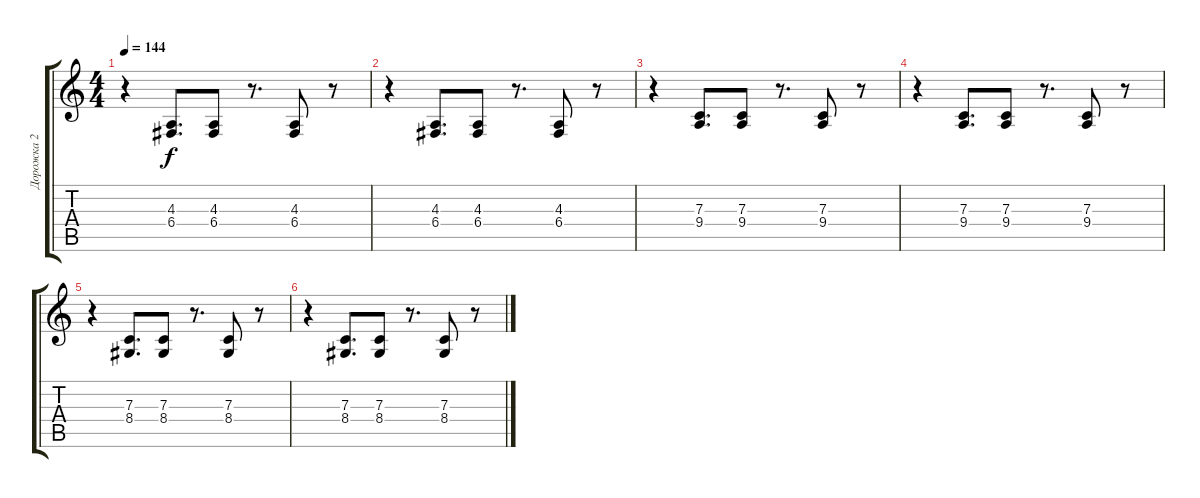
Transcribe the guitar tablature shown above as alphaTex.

\track ("Дорожка 2" "Дорожка 2") {instrument tremolostrings}
\staff {score tabs}
\tuning (D4 A3 F3 C3 G2 D2) {hide}
\ts (4 4)
\tempo 144
\clef g2
\ks c
r.4{dy f} (4.3 6.4).8{d} (4.3 6.4).8 r.8{d} (4.3 6.4).8 r.8 |
r.4 (4.3 6.4).8{d} (4.3 6.4).8 r.8{d} (4.3 6.4).8 r.8 |
r.4 (7.3 9.4).8{d} (7.3 9.4).8 r.8{d} (7.3 9.4).8 r.8 |
r.4 (7.3 9.4).8{d} (7.3 9.4).8 r.8{d} (7.3 9.4).8 r.8 |
r.4 (7.3 8.4).8{d} (7.3 8.4).8 r.8{d} (7.3 8.4).8 r.8 |
r.4 (7.3 8.4).8{d} (7.3 8.4).8 r.8{d} (7.3 8.4).8 r.8
